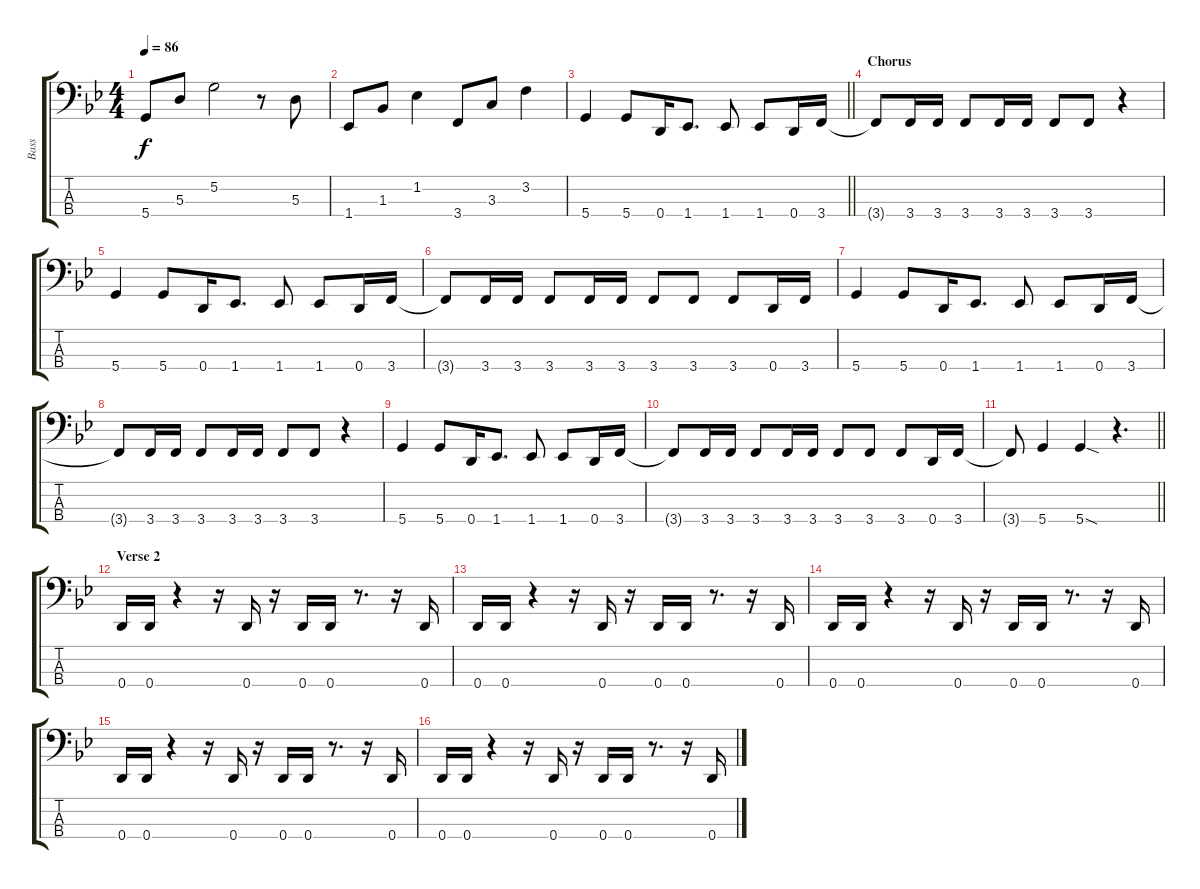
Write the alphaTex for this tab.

\track ("Bass" "Bass") {instrument electricbassfinger}
\staff {score tabs}
\tuning (G2 D2 A1 D1) {hide}
\ts (4 4)
\tempo 86
\clef f4
\ks gminor
5.4.8{dy f} 5.3.8 5.2.2 r.8 5.3.8 |
1.4.8 1.3.8 1.2.4 3.4.8 3.3.8 3.2.4 |
\barLineRight lightlight
5.4.4 5.4.8 0.4.16 1.4.8{d} 1.4.8 1.4.8 0.4.16 3.4.16 |
\section ("" "Chorus")
3.4{t}.8 3.4.16 3.4.16 3.4.8 3.4.16 3.4.16 3.4.8 3.4.8 r.4 |
5.4.4 5.4.8 0.4.16 1.4.8{d} 1.4.8 1.4.8 0.4.16 3.4.16 |
3.4{t}.8 3.4.16 3.4.16 3.4.8 3.4.16 3.4.16 3.4.8 3.4.8 3.4.8 0.4.16 3.4.16 |
5.4.4 5.4.8 0.4.16 1.4.8{d} 1.4.8 1.4.8 0.4.16 3.4.16 |
3.4{t}.8 3.4.16 3.4.16 3.4.8 3.4.16 3.4.16 3.4.8 3.4.8 r.4 |
5.4.4 5.4.8 0.4.16 1.4.8{d} 1.4.8 1.4.8 0.4.16 3.4.16 |
3.4{t}.8 3.4.16 3.4.16 3.4.8 3.4.16 3.4.16 3.4.8 3.4.8 3.4.8 0.4.16 3.4.16 |
\barLineRight lightlight
3.4{t}.8 5.4.4 5.4{sod}.4 r.4{d} |
\section ("" "Verse 2 ")
0.4.16{volume 7} 0.4.16 r.4 r.16 0.4.16 r.16 0.4.16 0.4.16 r.8{d} r.16 0.4.16 |
0.4.16{volume 7} 0.4.16 r.4 r.16 0.4.16 r.16 0.4.16 0.4.16 r.8{d} r.16 0.4.16 |
0.4.16{volume 7} 0.4.16 r.4 r.16 0.4.16 r.16 0.4.16 0.4.16 r.8{d} r.16 0.4.16 |
0.4.16{volume 7} 0.4.16 r.4 r.16 0.4.16 r.16 0.4.16 0.4.16 r.8{d} r.16 0.4.16 |
0.4.16{volume 7} 0.4.16 r.4 r.16 0.4.16 r.16 0.4.16 0.4.16 r.8{d} r.16 0.4.16
